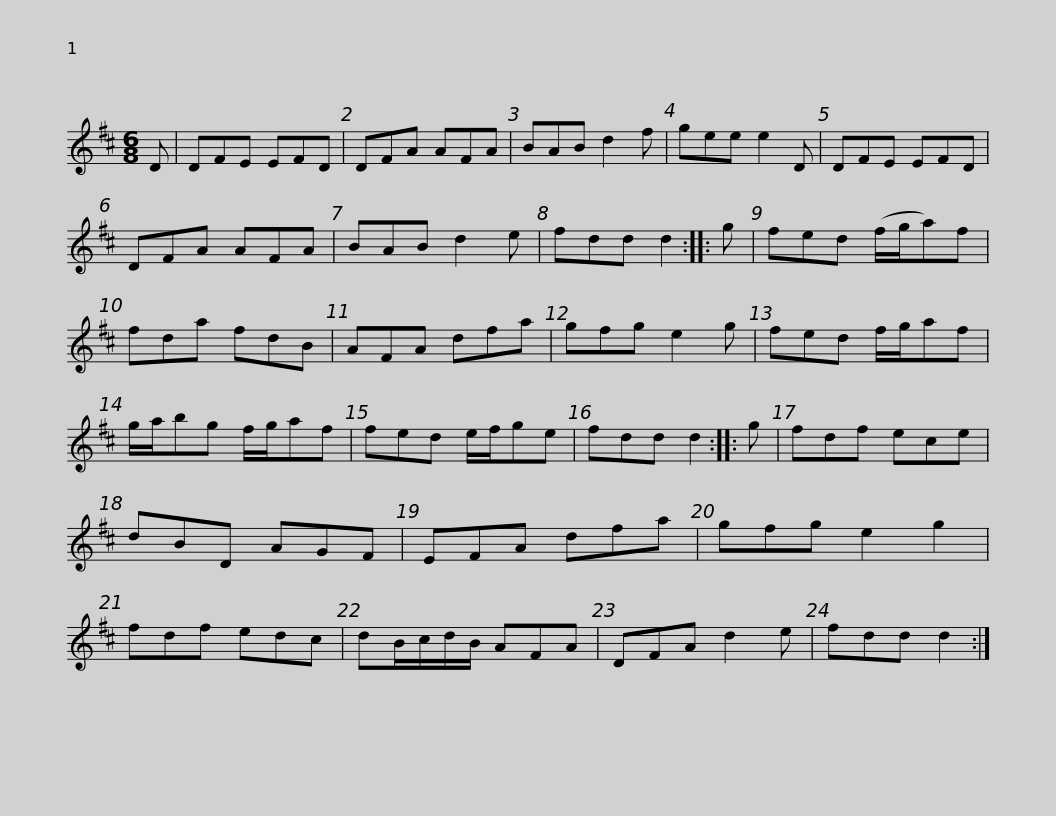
X:1
L:1/8
M:6/8
I:linebreak $
K:D
V:1 treble
V:1
 D | DFE EFD | DFA AFA | BAB d2 f | gee e2 D | %5
 DFE EFD | DFA AFA | BAB d2 e |$ fdd d2 :: g | %10
 fed (f/g/a)f | fda fdB | AFA dfa | gfg e2 g | fed f/g/af |$ %15
 g/a/bg f/g/af | fed e/f/ge | fdd d2 :: g | fdf ece | %20
 dBD AGF | EFA dfa | gfg e2 g2 |$ fdf edc | dB/c/d/B/ AFA | %25
 DFA d2 e | fdd d2 :| %27
